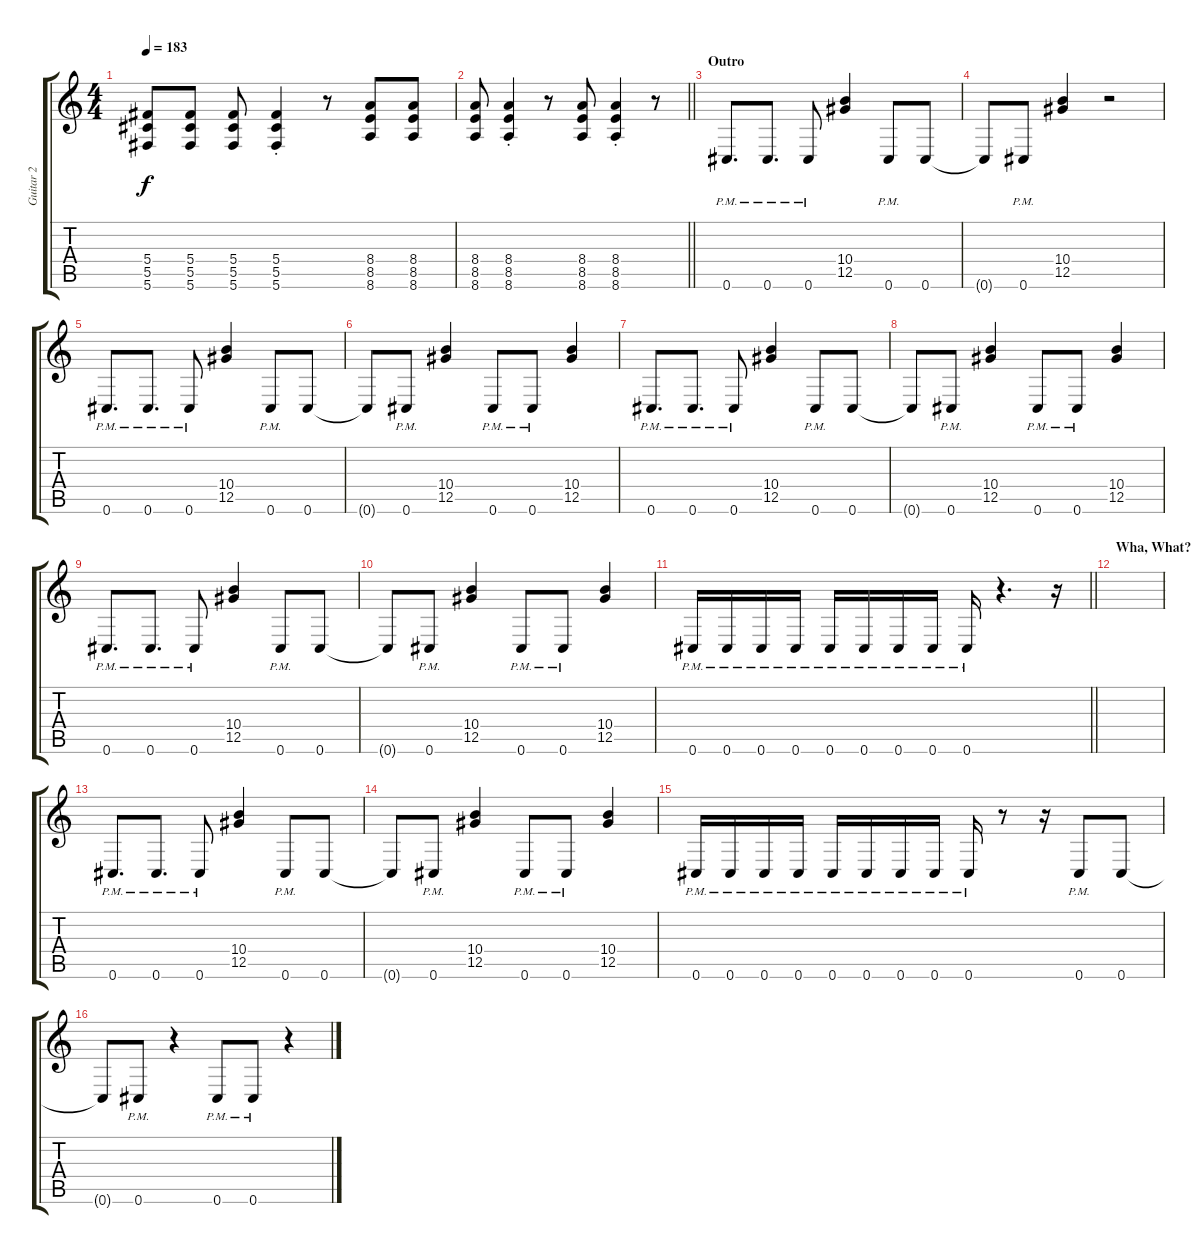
\track ("Guitar 2" "Guitar 2") {instrument distortionguitar}
\staff {score tabs}
\tuning (Eb4 Bb3 Gb3 Db3 Ab2 Db2) {hide}
\ts (4 4)
\tempo 183
\clef g2
\ks c
(5.4 5.5 5.6).8{dy f} (5.4 5.5 5.6).8 (5.4 5.5 5.6).8 (5.4{st} 5.5{st} 5.6{st}).4 r.8 (8.4 8.5 8.6).8 (8.4 8.5 8.6).8 |
\barLineRight lightlight
(8.4 8.5 8.6).8 (8.4{st} 8.5{st} 8.6{st}).4 r.8 (8.4 8.5 8.6).8 (8.4{st} 8.5{st} 8.6{st}).4 r.8 |
\section ("" "Outro")
0.6{pm}.8{d} 0.6{pm}.8{d} 0.6{pm}.8 (10.4 12.5).4 0.6{pm}.8 0.6.8 |
0.6{t}.8 0.6{pm}.8 (10.4 12.5).4 r.2 |
0.6{pm}.8{d} 0.6{pm}.8{d} 0.6{pm}.8 (10.4 12.5).4 0.6{pm}.8 0.6.8 |
0.6{t}.8 0.6{pm}.8 (10.4 12.5).4 0.6{pm}.8 0.6{pm}.8 (10.4 12.5).4 |
0.6{pm}.8{d} 0.6{pm}.8{d} 0.6{pm}.8 (10.4 12.5).4 0.6{pm}.8 0.6.8 |
0.6{t}.8 0.6{pm}.8 (10.4 12.5).4 0.6{pm}.8 0.6{pm}.8 (10.4 12.5).4 |
0.6{pm}.8{d} 0.6{pm}.8{d} 0.6{pm}.8 (10.4 12.5).4 0.6{pm}.8 0.6.8 |
0.6{t}.8 0.6{pm}.8 (10.4 12.5).4 0.6{pm}.8 0.6{pm}.8 (10.4 12.5).4 |
\barLineRight lightlight
0.6{pm}.16 0.6{pm}.16 0.6{pm}.16 0.6{pm}.16 0.6{pm}.16 0.6{pm}.16 0.6{pm}.16 0.6{pm}.16 0.6{pm}.16 r.4{d} r.16 |
\section ("" "Wha, What?")
|
0.6{pm}.8{d} 0.6{pm}.8{d} 0.6{pm}.8 (10.4 12.5).4 0.6{pm}.8 0.6.8 |
0.6{t}.8 0.6{pm}.8 (10.4 12.5).4 0.6{pm}.8 0.6{pm}.8 (10.4 12.5).4 |
0.6{pm}.16 0.6{pm}.16 0.6{pm}.16 0.6{pm}.16 0.6{pm}.16 0.6{pm}.16 0.6{pm}.16 0.6{pm}.16 0.6{pm}.16 r.8 r.16 0.6{pm}.8 0.6.8 |
0.6{t}.8 0.6{pm}.8 r.4 0.6{pm}.8 0.6{pm}.8 r.4
